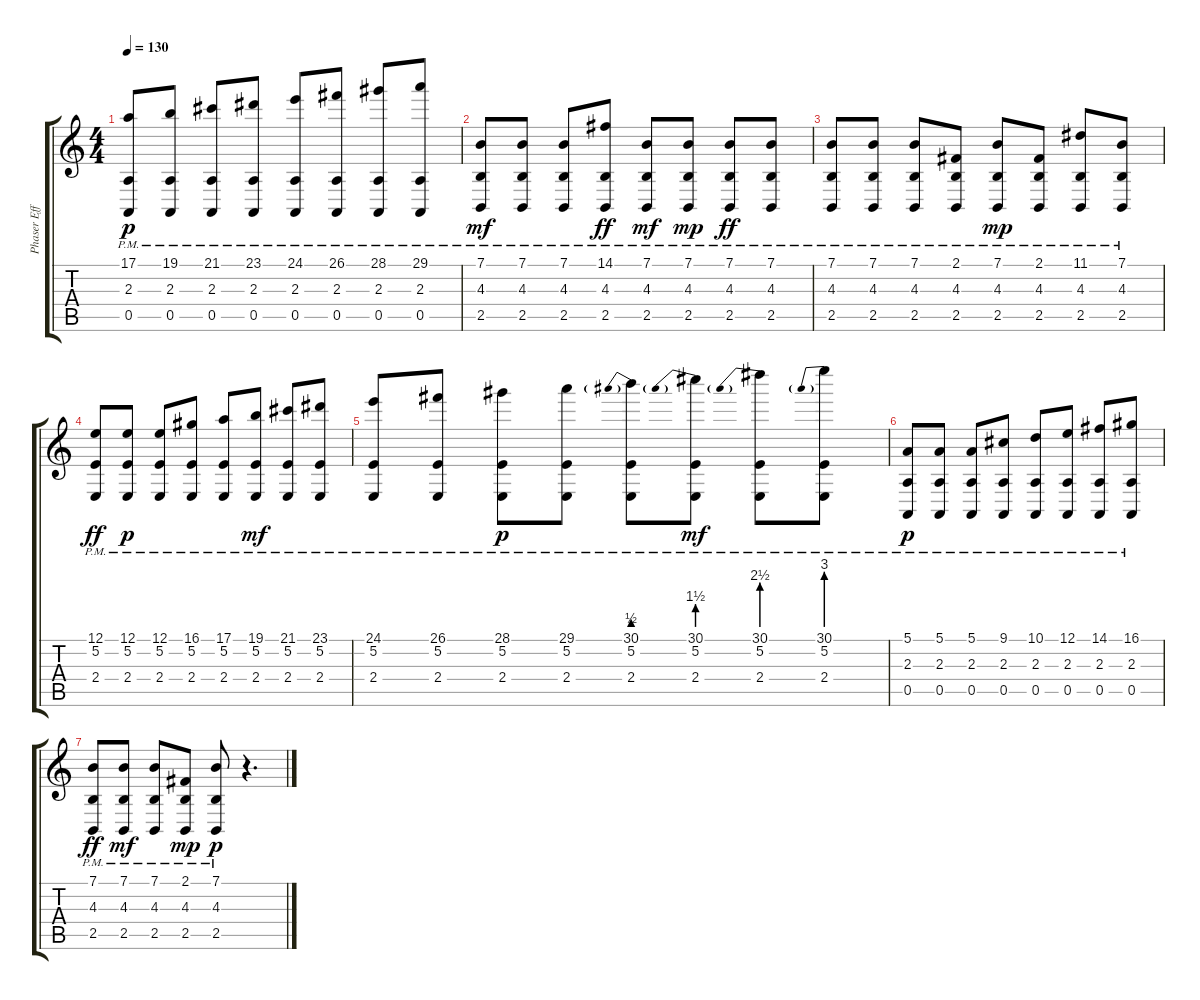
\track ("Phaser Effekt" "Phaser Eff") {instrument pad7halo}
\staff {score tabs}
\tuning (E4 B3 G3 D3 A2 E2) {hide}
\ts (4 4)
\tempo 130
\clef g2
\ks c
(17.1{pm} 2.3{pm} 0.5{pm}).8{dy p} (19.1{pm} 2.3{pm} 0.5{pm}).8 (21.1 2.3{pm} 0.5{pm}).8 (23.1 2.3{pm} 0.5{pm}).8 (24.1 2.3{pm} 0.5{pm}).8 (26.1 2.3{pm} 0.5{pm}).8 (28.1 2.3{pm} 0.5{pm}).8 (29.1 2.3{pm} 0.5{pm}).8 |
(7.1{pm} 4.3{pm} 2.5{pm}).8{dy mf} (7.1{pm} 4.3{pm} 2.5{pm}).8 (7.1{pm} 4.3{pm} 2.5{pm}).8 (14.1{pm} 4.3{pm} 2.5{pm}).8{dy ff} (7.1{pm} 4.3{pm} 2.5{pm}).8{dy mf} (7.1{pm} 4.3{pm} 2.5{pm}).8{dy mp} (7.1{pm} 4.3{pm} 2.5{pm}).8{dy ff} (7.1{pm} 4.3{pm} 2.5{pm}).8 |
(7.1{pm} 4.3{pm} 2.5{pm}).8 (7.1{pm} 4.3{pm} 2.5{pm}).8 (7.1{pm} 4.3{pm} 2.5{pm}).8 (2.1{pm} 4.3{pm} 2.5{pm}).8 (7.1{pm} 4.3{pm} 2.5{pm}).8{dy mp} (2.1{pm} 4.3{pm} 2.5{pm}).8 (11.1{pm} 4.3{pm} 2.5{pm}).8 (7.1{pm} 4.3{pm} 2.5{pm}).8 |
(12.1{pm} 5.2{pm} 2.4{pm}).8{dy ff} (12.1{pm} 5.2{pm} 2.4{pm}).8{dy p} (12.1 5.2{pm} 2.4{pm}).8 (16.1 5.2{pm} 2.4{pm}).8 (17.1{pm} 5.2{pm} 2.4{pm}).8 (19.1{pm} 5.2{pm} 2.4{pm}).8{dy mf} (21.1{pm} 5.2{pm} 2.4{pm}).8 (23.1 5.2{pm} 2.4{pm}).8 |
(24.1{pm} 5.2{pm} 2.4{pm}).8 (26.1{pm} 5.2{pm} 2.4{pm}).8 (28.1 5.2{pm} 2.4{pm}).8{dy p} (29.1 5.2{pm} 2.4{pm}).8 (30.1{be (prebend 0 2 60 2)} 5.2{pm} 2.4{pm}).8 (30.1{be (prebend 0 6 60 6)} 5.2{pm} 2.4{pm}).8{dy mf} (30.1{be (prebend 0 10 60 10)} 5.2{pm} 2.4{pm}).8 (30.1{be (prebend 0 12 60 12)} 5.2{pm} 2.4{pm}).8 |
(5.1{pm} 2.3{pm} 0.5{pm}).8{dy p} (5.1{pm} 2.3{pm} 0.5{pm}).8 (5.1 2.3{pm} 0.5{pm}).8 (9.1 2.3{pm} 0.5{pm}).8 (10.1{pm} 2.3{pm} 0.5{pm}).8 (12.1{pm} 2.3{pm} 0.5{pm}).8 (14.1{pm} 2.3{pm} 0.5{pm}).8 (16.1 2.3{pm} 0.5{pm}).8 |
(7.1{pm} 4.3{pm} 2.5{pm}).8{dy ff} (7.1{pm} 4.3{pm} 2.5{pm}).8{dy mf} (7.1{pm} 4.3{pm} 2.5{pm}).8 (2.1{pm} 4.3{pm} 2.5{pm}).8{dy mp} (7.1{pm} 4.3{pm} 2.5{pm}).8{dy p} r.4{d}
